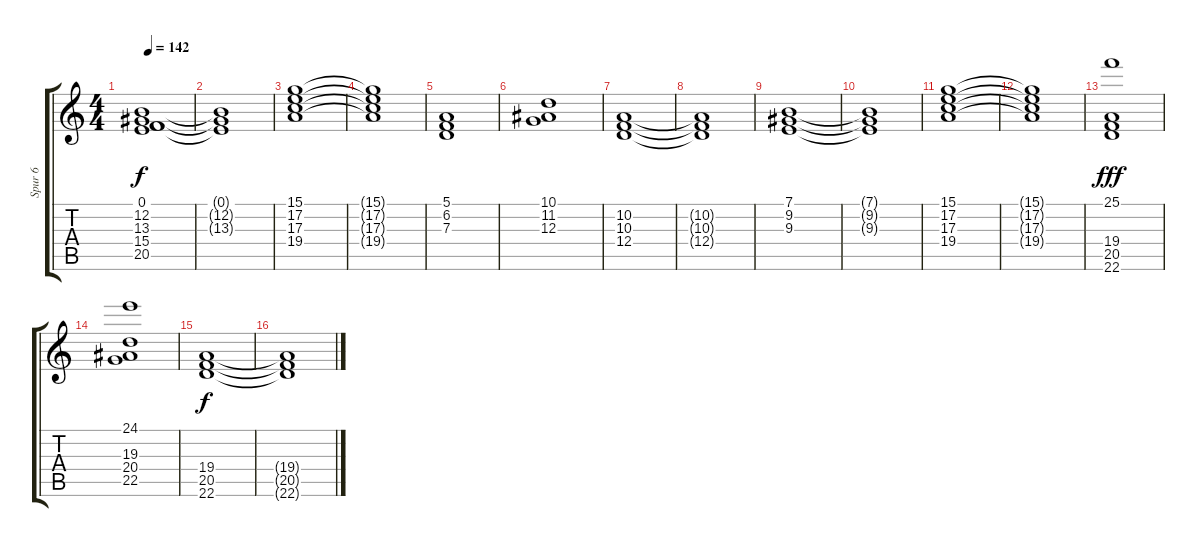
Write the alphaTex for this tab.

\track ("Spur 6" "Spur 6") {instrument stringensemble2}
\staff {score tabs}
\tuning (E4 B3 G3 D3 A2 E2) {hide}
\ts (4 4)
\tempo 142
\clef g2
\ks c
(0.1 12.2 13.3 15.4 20.5).1{dy f} |
(0.1{t} 12.2{t} 13.3{t}).1 |
(15.1 17.2 17.3 19.4).1 |
(15.1{t} 17.2{t} 17.3{t} 19.4{t}).1 |
(5.1 6.2 7.3).1 |
(10.1 11.2 12.3).1 |
(10.2 10.3 12.4).1 |
(10.2{t} 10.3{t} 12.4{t}).1 |
(7.1 9.2 9.3).1 |
(7.1{t} 9.2{t} 9.3{t}).1 |
(15.1 17.2 17.3 19.4).1 |
(15.1{t} 17.2{t} 17.3{t} 19.4{t}).1 |
(25.1 19.4 20.5 22.6).1{dy fff} |
(24.1 19.3 20.4 22.5).1 |
(19.4 20.5 22.6).1{dy f} |
(19.4{t} 20.5{t} 22.6{t}).1
